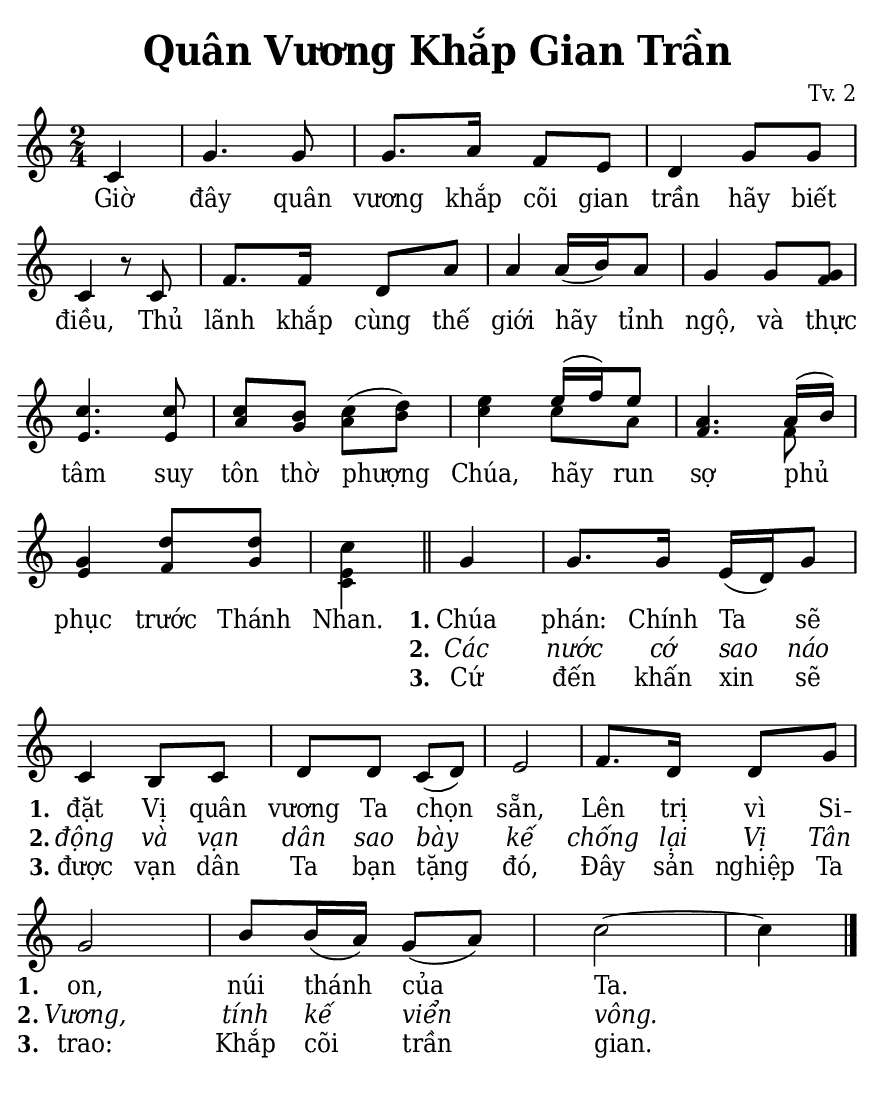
% Cài đặt chung\
\version "2.22.1"
\include "english.ly"

\header {
  title = \markup { \fontsize #1 "Quân Vương Khắp Gian Trần" }
  composer = "Tv. 2"
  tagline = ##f
}

% Nhạc phiên khúc
nhacPhienKhucSop = \relative c' {
  %<> \tweak extra-offset #'(-6.5 . -2.5) _\markup { \bold "ĐK:" }
  \partial 4 c4 |
  g'4. g8 |
  g8. a16 f8 e |
  d4 g8 g |
  c,4 r8 c |
  f8. f16 d8 a' |
  a4 a16 (b) a8 |
  g4 g8 g |
  c4. c8 |
  c b c (d) |
  e4 e16 (f) e8 |
  a,4. a16 (b) |
  g4 d'8 d |
  \once \stemDown c4 \bar "||"
  
  g4 |
  g8. g16 e (d) g8 |
  c,4 b8 c |
  d d c (d) |
  e2 |
  f8. d16 d8 g |
  g2 |
  b8 b16 (a) g8 (a) |
  c2 ~ |
  c4 \bar "|."
}

nhacPhienKhucAlto = \relative c' {
  c4 |
  g'4. g8 |
  g8. a16 f8 e |
  d4 g8 g |
  c,4 r8 c |
  f8. f16 d8 a' |
  a4 a16 (b) a8 |
  g4 g8 f |
  e4. e8 |
  a g a (b) |
  c4 c8 [a] |
  f4. f8 |
  e4 f8 g |
  <e c>4
}

% Lời phiên khúc
loiPhienKhucSop = \lyrics {
  %\set stanza = "ĐK:"
  Giờ đây quân vương khắp cõi gian trần
  hãy biết điều,
  Thủ lãnh khắp cùng thế giới hãy tỉnh ngộ,
  và thực tâm suy tôn thờ phượng Chúa,
  hãy run sợ phủ phục trước Thánh Nhan.
  <<
    {
      \set stanza = "1."
      Chúa phán: Chính Ta
      sẽ đặt Vị quân vương Ta chọn sẵn,
      Lên trị vì Si -- on,
      núi thánh của Ta.
    }
    \new Lyrics {
	    \set associatedVoice = "beSop"
	    \set stanza = "2."
      \override Lyrics.LyricText.font-shape = #'italic
	    Các nước cớ sao náo động
	    và vạn dân sao bày kế chống lại Vị Tân Vương,
	    tính kế viển vông.
    }
    \new Lyrics {
	    \set associatedVoice = "beSop"
	    \set stanza = "3."
	    Cứ đến khấn xin sẽ được vạn dân Ta bạn tặng đó,
	    Đây sản nghiệp Ta trao:
	    Khắp cõi trần gian.
    }
  >>
}

% Dàn trang
\paper {
  #(set-paper-size "a5")
  top-margin = 3\mm
  bottom-margin = 3\mm
  left-margin = 3\mm
  right-margin = 3\mm
  indent = #0
  #(define fonts
	 (make-pango-font-tree "Deja Vu Serif Condensed"
	 		       "Deja Vu Serif Condensed"
			       "Deja Vu Serif Condensed"
			       (/ 20 20)))
  print-page-number = ##f
  system-system-spacing = #'((basic-distance . 0.1) (padding . 2))
}

TongNhip = {
  \key c \major \time 2/4
  \set Timing.beamExceptions = #'()
  \set Timing.baseMoment = #(ly:make-moment 1/4)
}

% mã nguồn cho những chức năng chưa hỗ trợ trong phiên bản lilypond hiện tại
% cung cấp bởi cộng đồng lilypond khi gửi email đến lilypond-user@gnu.org
% Đổi kích thước nốt cho bè phụ
notBePhu =
#(define-music-function (font-size music) (number? ly:music?)
   (for-some-music
     (lambda (m)
       (if (music-is-of-type? m 'rhythmic-event)
           (begin
             (set! (ly:music-property m 'tweaks)
                   (cons `(font-size . ,font-size)
                         (ly:music-property m 'tweaks)))
             #t)
           #f))
     music)
   music)

% in số phiên khúc trên mỗi dòng
#(define (add-grob-definition grob-name grob-entry)
    (set! all-grob-descriptions
          (cons ((@@ (lily) completize-grob-entry)
                 (cons grob-name grob-entry))
                all-grob-descriptions)))

#(add-grob-definition
   'StanzaNumberSpanner
   `((direction . ,LEFT)
     (font-series . bold)
     (padding . 0.5)
     (side-axis . ,X)
     (stencil . ,ly:text-interface::print)
     (X-offset . ,ly:side-position-interface::x-aligned-side)
     (Y-extent . ,grob::always-Y-extent-from-stencil)
     (meta . ((class . Spanner)
              (interfaces . (font-interface
                             side-position-interface
                             stanza-number-interface
                             text-interface))))))

\layout {
  \context {
    \Global
    \grobdescriptions #all-grob-descriptions
  }
  \context {
    \Score
    \remove Stanza_number_align_engraver
    \consists
      #(lambda (context)
         (let ((texts '())
               (syllables '()))
           (make-engraver
            (acknowledgers
             ((stanza-number-interface engraver grob source-engraver)
                (set! texts (cons grob texts)))
             ((lyric-syllable-interface engraver grob source-engraver)
                (set! syllables (cons grob syllables))))
            ((stop-translation-timestep engraver)
               (for-each
                (lambda (text)
                  (for-each
                   (lambda (syllable)

                     (ly:pointer-group-interface::add-grob text 'side-support-elements syllable))

                   syllables))
                texts)
               (set! syllables '())))))
  }
  \context {
    \Lyrics
    \remove Stanza_number_engraver
    \consists
      #(lambda (context)
         (let ((text #f))
           (make-engraver
            ((process-music engraver)
               (if (not text)
                   (let ((stanza (ly:context-property context 'stanza #f)))
                     (if stanza
                         (begin

                           (set! text (ly:engraver-make-grob engraver 'StanzaNumberSpanner '()))                            (let ((column (ly:context-property context 'currentCommandColumn)))

                             (ly:grob-set-property! text 'text stanza)
                             (ly:spanner-set-bound! text LEFT column)))))))
            ((finalize engraver)
               (if text

                   (let ((column (ly:context-property context 'currentCommandColumn)))

                     (ly:spanner-set-bound! text RIGHT column)))))))
    \override StanzaNumberSpanner.horizon-padding = 10000
  }
}
% kết thúc mã nguồn

\score {
  \new ChoirStaff <<
    \new Staff \with {
        \consists "Merge_rests_engraver"
        printPartCombineTexts = ##f
      }
      <<
      \new Voice \TongNhip \partCombine 
        \nhacPhienKhucSop
        \notBePhu -1 { \nhacPhienKhucAlto }
      \new NullVoice = beSop \nhacPhienKhucSop
      \new Lyrics \lyricsto beSop \loiPhienKhucSop
      >>
  >>
  \layout {
    \override Lyrics.LyricSpace.minimum-distance = #2
    \override Score.BarNumber.break-visibility = ##(#f #f #f)
    \override Score.SpacingSpanner.uniform-stretching = ##t
  } 
}
